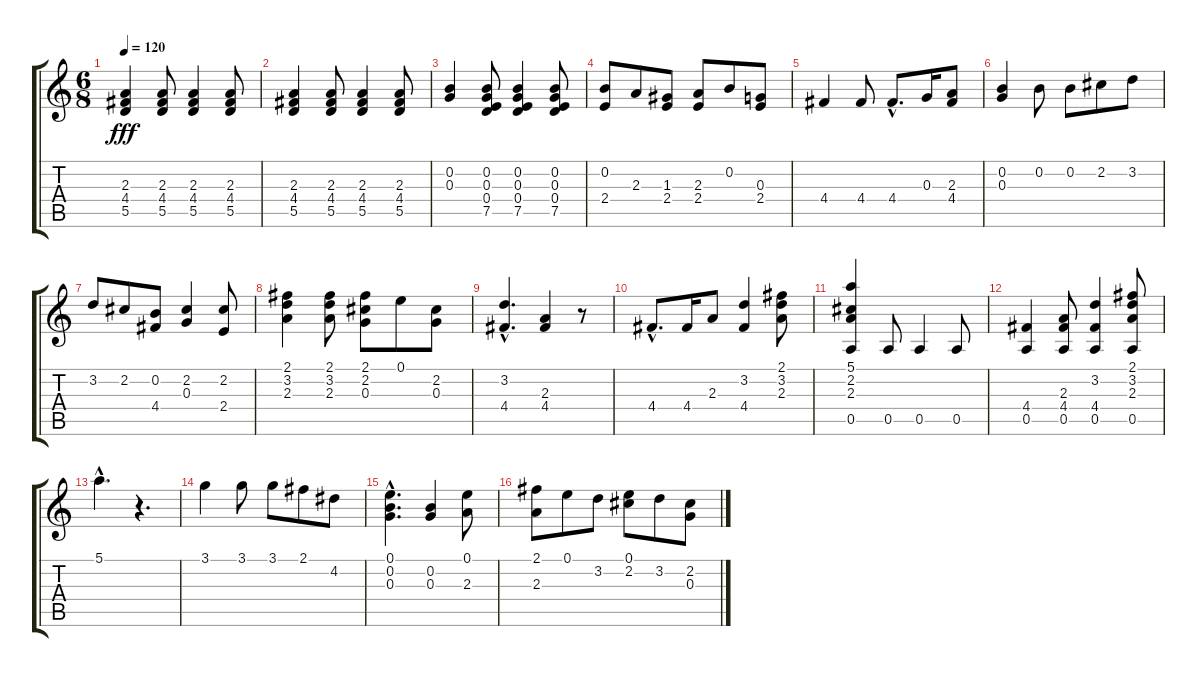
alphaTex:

\track "" {instrument acousticguitarnylon}
\staff {score tabs}
\tuning (E4 B3 G3 D3 A2 E2) {hide}
\ts (6 8)
\tempo 120
\clef g2
\ks c
(2.3 4.4 5.5).4{dy fff instrument acousticguitarnylon} (2.3 4.4 5.5).8 (2.3 4.4 5.5).4 (2.3 4.4 5.5).8 |
(2.3 4.4 5.5).4 (2.3 4.4 5.5).8 (2.3 4.4 5.5).4 (2.3 4.4 5.5).8 |
(0.2 0.3).4 (0.2 0.3 0.4 7.5).8 (0.2 0.3 0.4 7.5).4 (0.2 0.3 0.4 7.5).8 |
(0.2 2.4).8 2.3.8 (1.3 2.4).8 (2.3 2.4).8 0.2.8 (0.3 2.4).8 |
4.4.4 4.4.8 4.4{hac}.8{d} 0.3.16 (2.3 4.4).8 |
(0.2 0.3).4 0.2.8 0.2.8 2.2.8 3.2.8 |
3.2.8 2.2.8 (0.2 4.4).8 (2.2 0.3).4 (2.2 2.4).8 |
(2.1 3.2 2.3).4 (2.1 3.2 2.3).8 (2.1 2.2 0.3).8 0.1.8 (2.2 0.3).8 |
(3.2{hac} 4.4{hac}).4{d} (2.3 4.4).4 r.8 |
4.4{hac}.8{d} 4.4.16 2.3.8 (3.2 4.4).4 (2.1 3.2 2.3).8 |
(5.1 2.2 2.3 0.5).4 0.5.8 0.5.4 0.5.8 |
(4.4 0.5).4 (2.3 4.4 0.5).8 (3.2 4.4 0.5).4 (2.1 3.2 2.3 0.5).8 |
5.1{hac}.4{d} r.4{d} |
3.1.4 3.1.8 3.1.8 2.1.8 4.2.8 |
(0.1{hac} 0.2{hac} 0.3{hac}).4{d} (0.2 0.3).4 (0.1 2.3).8 |
(2.1 2.3).8 0.1.8 3.2.8 (0.1 2.2).8 3.2.8 (2.2 0.3).8
